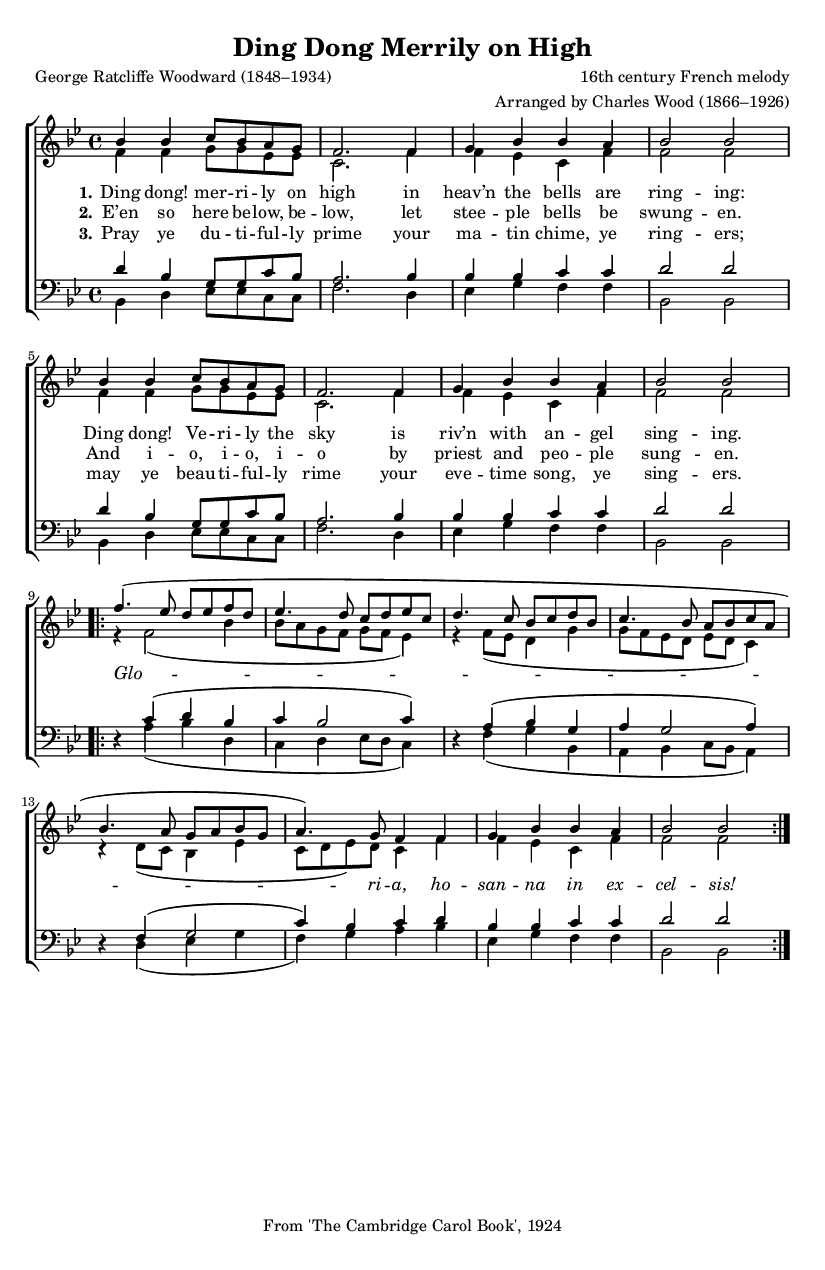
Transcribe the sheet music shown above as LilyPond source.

\version "2.14.2"
\include "header.ly"

\header {
  title = "Ding Dong Merrily on High"
  poet = "George Ratcliffe Woodward (1848–1934)"
  composer = "16th century French melody"
  arranger = "Arranged by Charles Wood (1866–1926)"
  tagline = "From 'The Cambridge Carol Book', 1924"
}

global = {
  \preamble
  \key bes \major
  \time 4/4
}

sop = \context Voice = "sop" \relative c'' {
  \voiceOne
  \repeat unfold 2 {
    bes4 bes c8 bes a g |
    f2. f4 |
    g bes bes a |
    bes2 bes
  } \break
  \repeat volta 2 {
    f'4.( ees8 d ees f d |
    ees4. d8 c d ees c |
    d4. c8 bes c d bes |
    c4. bes8 a bes c a |

    bes4. a8 g a bes g |
    a4.) g8 f4 f |
    g bes bes a |
    bes2 bes 2
  }
}

alto=\context Voice = "alto" \relative c' {
  \voiceTwo
  \repeat unfold 2 {
    f4 f g8 g ees ees |
    c2. f4 |
    f ees c f |
    f2 f |
  }
  \repeat volta 2 {
    r4 f2( bes4 |
    bes8 a g f g f ees4) |
    r4  f8( ees d4 g |
    g8 f ees d ees d c4) |

    r4 d8( c bes4 ees |
    c8 d ees) d c4 f |
    f ees c f |
    f2 f
  }
}

tenor = \context Voice = "tenor" \relative c' {
  \voiceOne
  \repeat unfold 2 {
    d4 bes g8 g c bes |
    a2. bes4 |
    bes bes c c |
    d2 d |
  }
  \repeat volta 2 {
    d,4\rest c'( d bes |
    c bes2 c4) |
    d,4\rest a'( bes g |
    a g2 a4) |

    d,\rest f( g2 |
    c4) bes c d |
    bes bes c c |
    d2 d
  }
}

bass = \context Voice = "bass" \relative c {
  \voiceTwo
  \repeat unfold 2 {
    bes4 d ees8 ees c c |
    f2. d4 |
    ees g f f |
    bes,2 bes |
  }
  \repeat volta 2 {
    s4 a'4( bes d, |
    c d ees8 d c4) |
    s4 f( g bes, |
    a bes c8 bes a4) |

    s4 d( ees g |
    f) g a bes |
    ees, g f f |
    bes,2 bes
  }
}

stanzaa = \lyricmode {
  Ding dong! mer -- ri -- ly on high in heav’n the bells are ring -- ing:
  Ding dong!  Ve -- ri -- ly the sky is riv’n with an -- gel sing -- ing.
  \markup\italic Glo -- \markup\italic ri -- \markup\italic a, \markup\italic ho -- \markup\italic san -- \markup\italic na \markup\italic in \markup\italic ex -- \markup\italic cel -- \markup\italic sis!
}
stanzab = \lyricmode {
  E’en so here be -- low, be -- low, let stee -- ple bells be swung -- en.
  And i -- o, i -- o, i -- o by priest and peo -- ple sung -- en.
}
stanzac = \lyricmode {
  Pray ye du -- ti -- ful -- ly prime your ma -- tin chime, ye ring -- ers;
  may ye beau -- ti -- ful -- ly rime your eve -- time song, ye sing -- ers.
}

\score {
  \context ChoirStaff <<
    \unset ChoirStaff.melismaBusyProperties
    \context Staff ="upper"  { \clef "G" <<
      \global
      \sop
      \alto
    >>}

    \lyricsto "sop" \context Lyrics = "stanza-1" {
      \set stanza = "1."
      \stanzaa }
    \lyricsto "sop" \context Lyrics = "stanza-2" {
      \set stanza = "2."
      \stanzab }
    \lyricsto "sop" \context Lyrics = "stanza-3" {
      \set stanza = "3."
      \stanzac }

    \context Staff = "lower"  { \clef "F"<<
      \global
      \tenor
      \bass
    >>}
  >>
}

